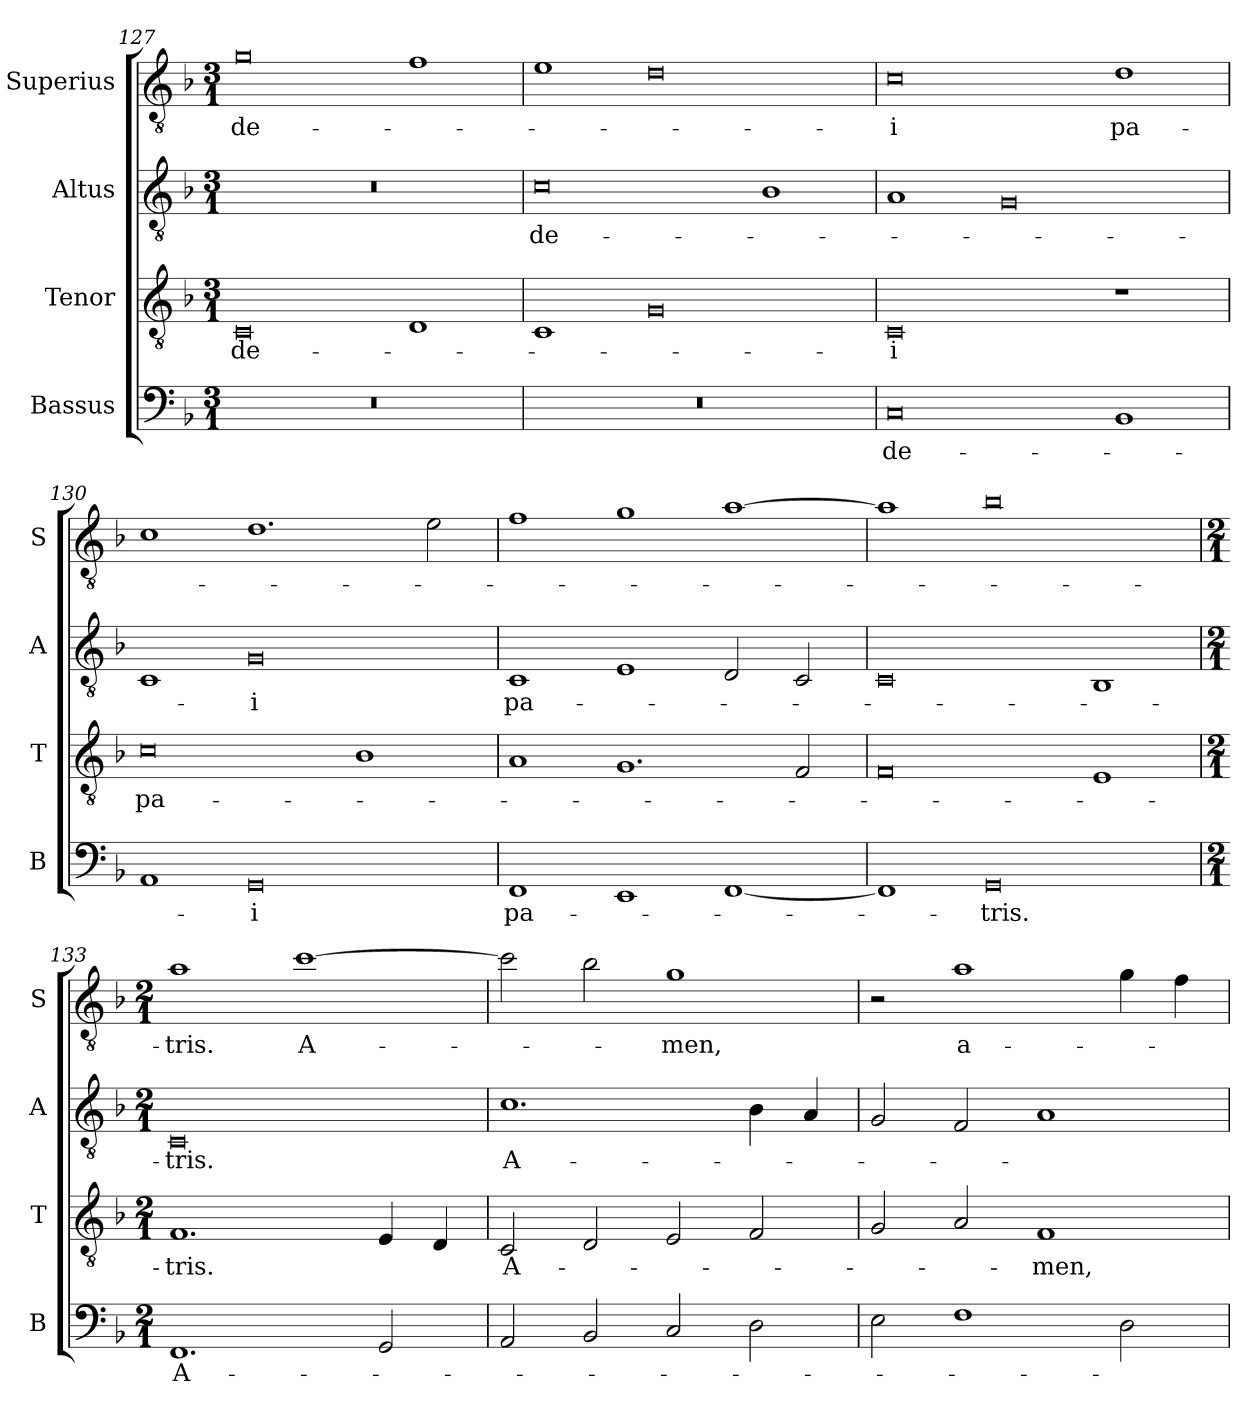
**kern	**text	**kern	**text	**kern	**text	**kern	**text
*part4	*part4	*part3	*part3	*part2	*part2	*part1	*part1
*staff4	*staff4	*staff3	*staff3	*staff2	*staff2	*staff1	*staff1
*I"Bassus	*	*I"Tenor	*	*I"Altus	*	*I"Superius	*
*I'B	*	*I'T	*	*I'A	*	*I'S	*
*clefF4	*	*clefGv2	*	*clefGv2	*	*clefGv2	*
*k[b-]	*	*k[b-]	*	*k[b-]	*	*k[b-]	*
*M3/1	*	*M3/1	*	*M3/1	*	*M3/1	*
=127	=127	=127	=127	=127	=127	=127	=127
0.r	.	0C	de-	0.r	.	0g	de-
.	.	1D	.	.	.	1f	.
=128	=128	=128	=128	=128	=128	=128	=128
0.r	.	1C	.	0c	de-	1e	.
.	.	0G	.	.	.	0d	.
.	.	.	.	1B-	.	.	.
=129	=129	=129	=129	=129	=129	=129	=129
0C	de-	0C	-i	1A	.	0c	-i
.	.	.	.	0G	.	.	.
1BB-	.	1r	.	.	.	1d	pa-
=130	=130	=130	=130	=130	=130	=130	=130
1AA	.	0c	pa-	1C	.	1c	.
0GG	-i	.	.	0G	-i	1.d	.
.	.	1B-	.	.	.	.	.
.	.	.	.	.	.	2e	.
=131	=131	=131	=131	=131	=131	=131	=131
1FF	pa-	1A	.	1C	pa-	1f	.
1EE	.	1.G	.	1E	.	1g	.
[1FF	.	.	.	2D	.	[1a	.
.	.	2F	.	2C	.	.	.
=132	=132	=132	=132	=132	=132	=132	=132
1FF]	.	0F	.	0C	.	1a]	.
0GG	-tris.	.	.	.	.	0b-	.
.	.	1E	.	1BB-	.	.	.
=133	=133	=133	=133	=133	=133	=133	=133
*M2/1	*	*M2/1	*	*M2/1	*	*M2/1	*
1.FF	A-	1.F	-tris.	0C	-tris.	1a	-tris.
.	.	.	.	.	.	[1cc	A-
2GG	.	4E	.	.	.	.	.
.	.	4D	.	.	.	.	.
=134	=134	=134	=134	=134	=134	=134	=134
2AA	.	2C	A-	1.c	A-	2cc]	.
2BB-	.	2D	.	.	.	2b-	.
2C	.	2E	.	.	.	1g	-men,
2D	.	2F	.	4B-	.	.	.
.	.	.	.	4A	.	.	.
=135	=135	=135	=135	=135	=135	=135	=135
2E	.	2G	.	2G	.	2r	.
1F	.	2A	.	2F	.	1a	a-
.	.	1F	-men,	1A	.	.	.
2D	.	.	.	.	.	4g	.
.	.	.	.	.	.	4f	.
=	=	=	=	=	=	=	=
*-	*-	*-	*-	*-	*-	*-	*-
